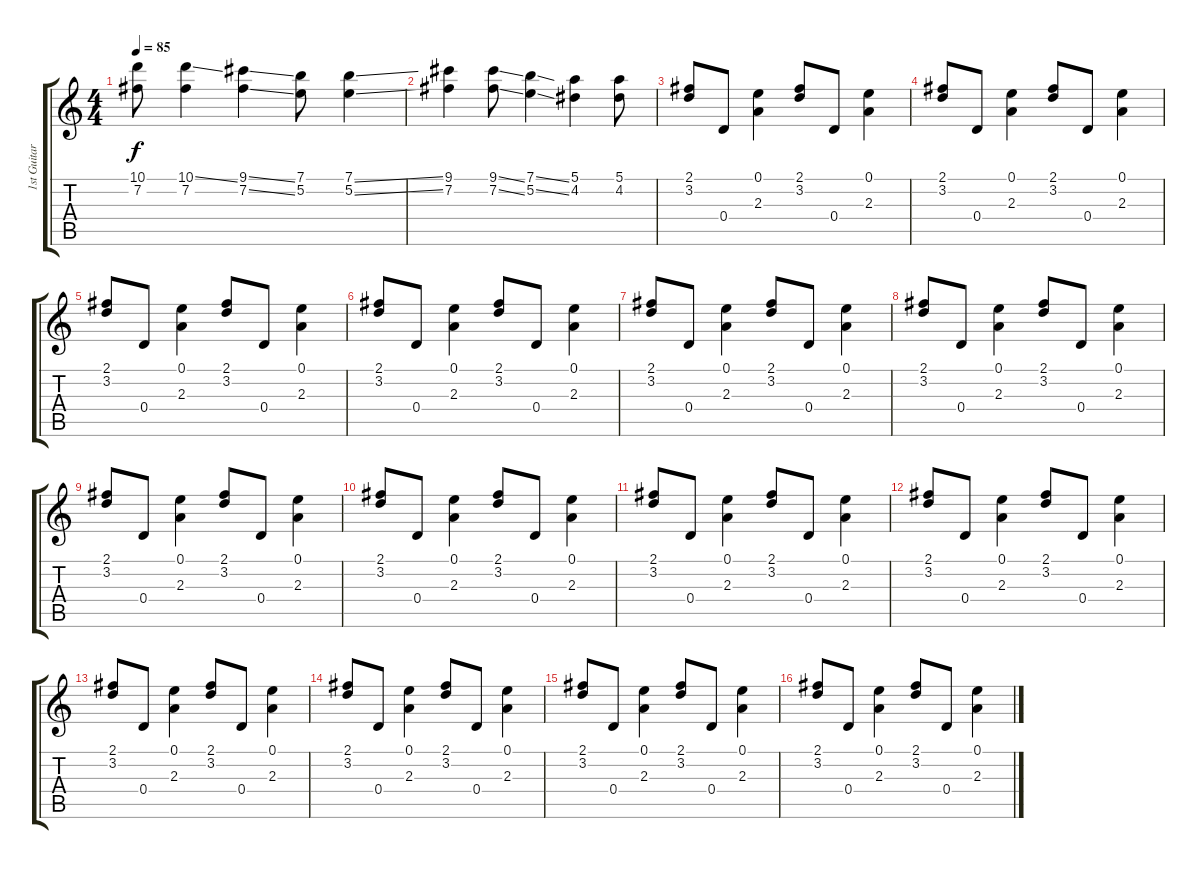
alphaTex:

\track ("1st Guitar" "1st Guitar") {instrument acousticguitarsteel}
\staff {score tabs}
\tuning (E4 B3 G3 D3 A2 D2) {hide}
\ts (4 4)
\tempo 85
\clef g2
\ks c
(10.1 7.2).8{dy f} (10.1{ss} 7.2).4 (9.1{ss} 7.2{ss}).4 (7.1 5.2).8 (7.1{ss} 5.2{ss}).4 |
(9.1 7.2).4 (9.1{ss} 7.2{ss}).8 (7.1{ss} 5.2{ss}).4 (5.1 4.2).4 (5.1 4.2).8 |
(2.1 3.2).8 0.4.8 (0.1 2.3).4 (2.1 3.2).8 0.4.8 (0.1 2.3).4 |
(2.1 3.2).8 0.4.8 (0.1 2.3).4 (2.1 3.2).8 0.4.8 (0.1 2.3).4 |
(2.1 3.2).8 0.4.8 (0.1 2.3).4 (2.1 3.2).8 0.4.8 (0.1 2.3).4 |
(2.1 3.2).8 0.4.8 (0.1 2.3).4 (2.1 3.2).8 0.4.8 (0.1 2.3).4 |
(2.1 3.2).8 0.4.8 (0.1 2.3).4 (2.1 3.2).8 0.4.8 (0.1 2.3).4 |
(2.1 3.2).8 0.4.8 (0.1 2.3).4 (2.1 3.2).8 0.4.8 (0.1 2.3).4 |
(2.1 3.2).8 0.4.8 (0.1 2.3).4 (2.1 3.2).8 0.4.8 (0.1 2.3).4 |
(2.1 3.2).8 0.4.8 (0.1 2.3).4 (2.1 3.2).8 0.4.8 (0.1 2.3).4 |
(2.1 3.2).8 0.4.8 (0.1 2.3).4 (2.1 3.2).8 0.4.8 (0.1 2.3).4 |
(2.1 3.2).8 0.4.8 (0.1 2.3).4 (2.1 3.2).8 0.4.8 (0.1 2.3).4 |
(2.1 3.2).8 0.4.8 (0.1 2.3).4 (2.1 3.2).8 0.4.8 (0.1 2.3).4 |
(2.1 3.2).8 0.4.8 (0.1 2.3).4 (2.1 3.2).8 0.4.8 (0.1 2.3).4 |
(2.1 3.2).8 0.4.8 (0.1 2.3).4 (2.1 3.2).8 0.4.8 (0.1 2.3).4 |
(2.1 3.2).8 0.4.8 (0.1 2.3).4 (2.1 3.2).8 0.4.8 (0.1 2.3).4
